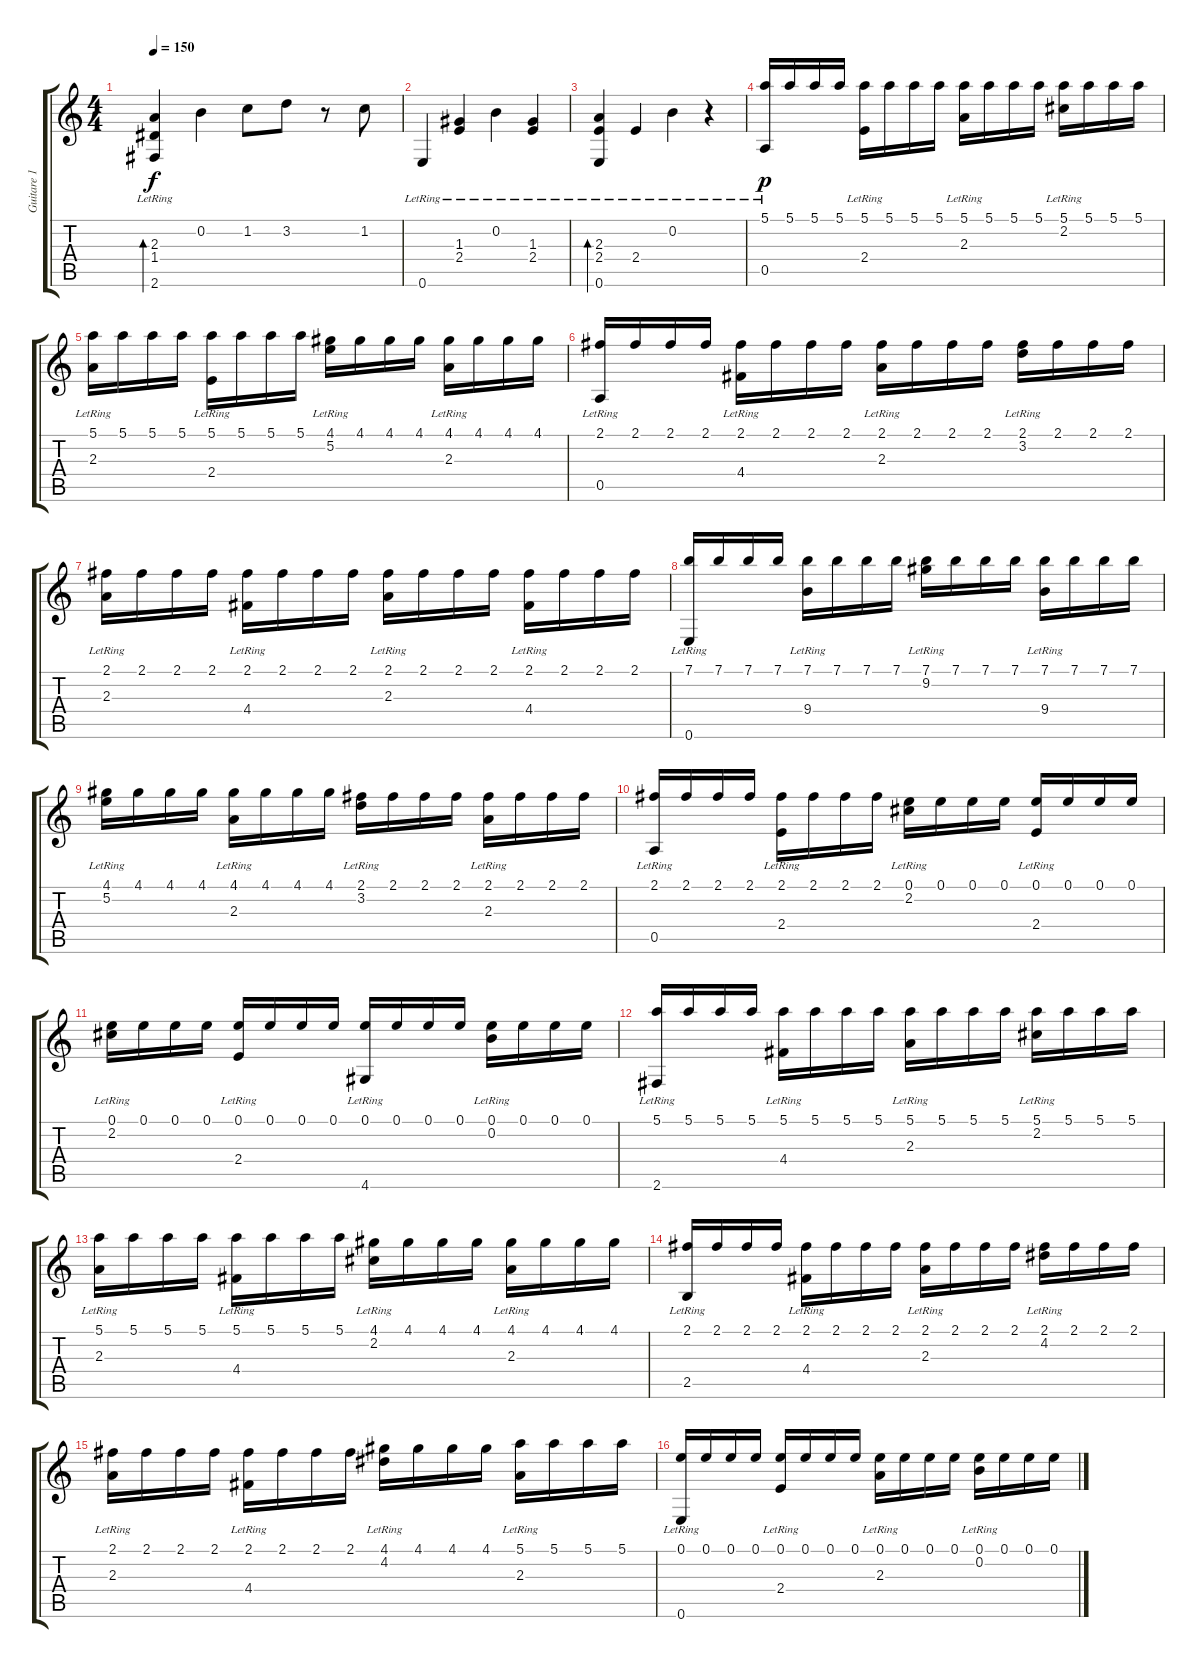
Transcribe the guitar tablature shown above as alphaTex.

\track ("Guitare 1" "Guitare 1") {instrument acousticguitarnylon}
\staff {score tabs}
\tuning (E4 B3 G3 D3 A2 E2) {hide}
\ts (4 4)
\tempo 150
\clef g2
\ks c
(2.3{lr} 1.4{lr} 2.6{lr}).4{bd 480 dy f} 0.2.4 1.2.8 3.2.8 r.8 1.2.8 |
0.6{lr}.4 (1.3{lr} 2.4{lr}).4 0.2{lr}.4 (1.3{lr} 2.4{lr}).4 |
(2.3{lr} 2.4{lr} 0.6{lr}).4{bd 480} 2.4{lr}.4 0.2{lr}.4 r.4 |
(5.1 0.5{lr}).16{dy p} 5.1.16 5.1.16 5.1.16 (5.1 2.4{lr}).16 5.1.16 5.1.16 5.1.16 (5.1 2.3{lr}).16 5.1.16 5.1.16 5.1.16 (5.1 2.2{lr}).16 5.1.16 5.1.16 5.1.16 |
(5.1 2.3{lr}).16 5.1.16 5.1.16 5.1.16 (5.1 2.4{lr}).16 5.1.16 5.1.16 5.1.16 (4.1 5.2{lr}).16 4.1.16 4.1.16 4.1.16 (4.1 2.3{lr}).16 4.1.16 4.1.16 4.1.16 |
(2.1 0.5{lr}).16 2.1.16 2.1.16 2.1.16 (2.1 4.4{lr}).16 2.1.16 2.1.16 2.1.16 (2.1 2.3{lr}).16 2.1.16 2.1.16 2.1.16 (2.1 3.2{lr}).16 2.1.16 2.1.16 2.1.16 |
(2.1 2.3{lr}).16 2.1.16 2.1.16 2.1.16 (2.1 4.4{lr}).16 2.1.16 2.1.16 2.1.16 (2.1 2.3{lr}).16 2.1.16 2.1.16 2.1.16 (2.1 4.4{lr}).16 2.1.16 2.1.16 2.1.16 |
(7.1 0.6{lr}).16 7.1.16 7.1.16 7.1.16 (7.1 9.4{lr}).16 7.1.16 7.1.16 7.1.16 (7.1 9.2{lr}).16 7.1.16 7.1.16 7.1.16 (7.1 9.4{lr}).16 7.1.16 7.1.16 7.1.16 |
(4.1 5.2{lr}).16 4.1.16 4.1.16 4.1.16 (4.1 2.3{lr}).16 4.1.16 4.1.16 4.1.16 (2.1 3.2{lr}).16 2.1.16 2.1.16 2.1.16 (2.1 2.3{lr}).16 2.1.16 2.1.16 2.1.16 |
(2.1 0.5{lr}).16 2.1.16 2.1.16 2.1.16 (2.1 2.4{lr}).16 2.1.16 2.1.16 2.1.16 (0.1 2.2{lr}).16 0.1.16 0.1.16 0.1.16 (0.1 2.4{lr}).16 0.1.16 0.1.16 0.1.16 |
(0.1 2.2{lr}).16 0.1.16 0.1.16 0.1.16 (0.1 2.4{lr}).16 0.1.16 0.1.16 0.1.16 (0.1 4.6{lr}).16 0.1.16 0.1.16 0.1.16 (0.1 0.2{lr}).16 0.1.16 0.1.16 0.1.16 |
(5.1 2.6{lr}).16 5.1.16 5.1.16 5.1.16 (5.1 4.4{lr}).16 5.1.16 5.1.16 5.1.16 (5.1 2.3{lr}).16 5.1.16 5.1.16 5.1.16 (5.1 2.2{lr}).16 5.1.16 5.1.16 5.1.16 |
(5.1 2.3{lr}).16 5.1.16 5.1.16 5.1.16 (5.1 4.4{lr}).16 5.1.16 5.1.16 5.1.16 (4.1 2.2{lr}).16 4.1.16 4.1.16 4.1.16 (4.1 2.3{lr}).16 4.1.16 4.1.16 4.1.16 |
(2.1 2.5{lr}).16 2.1.16 2.1.16 2.1.16 (2.1 4.4{lr}).16 2.1.16 2.1.16 2.1.16 (2.1 2.3{lr}).16 2.1.16 2.1.16 2.1.16 (2.1 4.2{lr}).16 2.1.16 2.1.16 2.1.16 |
(2.1 2.3{lr}).16 2.1.16 2.1.16 2.1.16 (2.1 4.4{lr}).16 2.1.16 2.1.16 2.1.16 (4.1 4.2{lr}).16 4.1.16 4.1.16 4.1.16 (5.1 2.3{lr}).16 5.1.16 5.1.16 5.1.16 |
(0.1 0.6{lr}).16 0.1.16 0.1.16 0.1.16 (0.1 2.4{lr}).16 0.1.16 0.1.16 0.1.16 (0.1 2.3{lr}).16 0.1.16 0.1.16 0.1.16 (0.1 0.2{lr}).16 0.1.16 0.1.16 0.1.16
